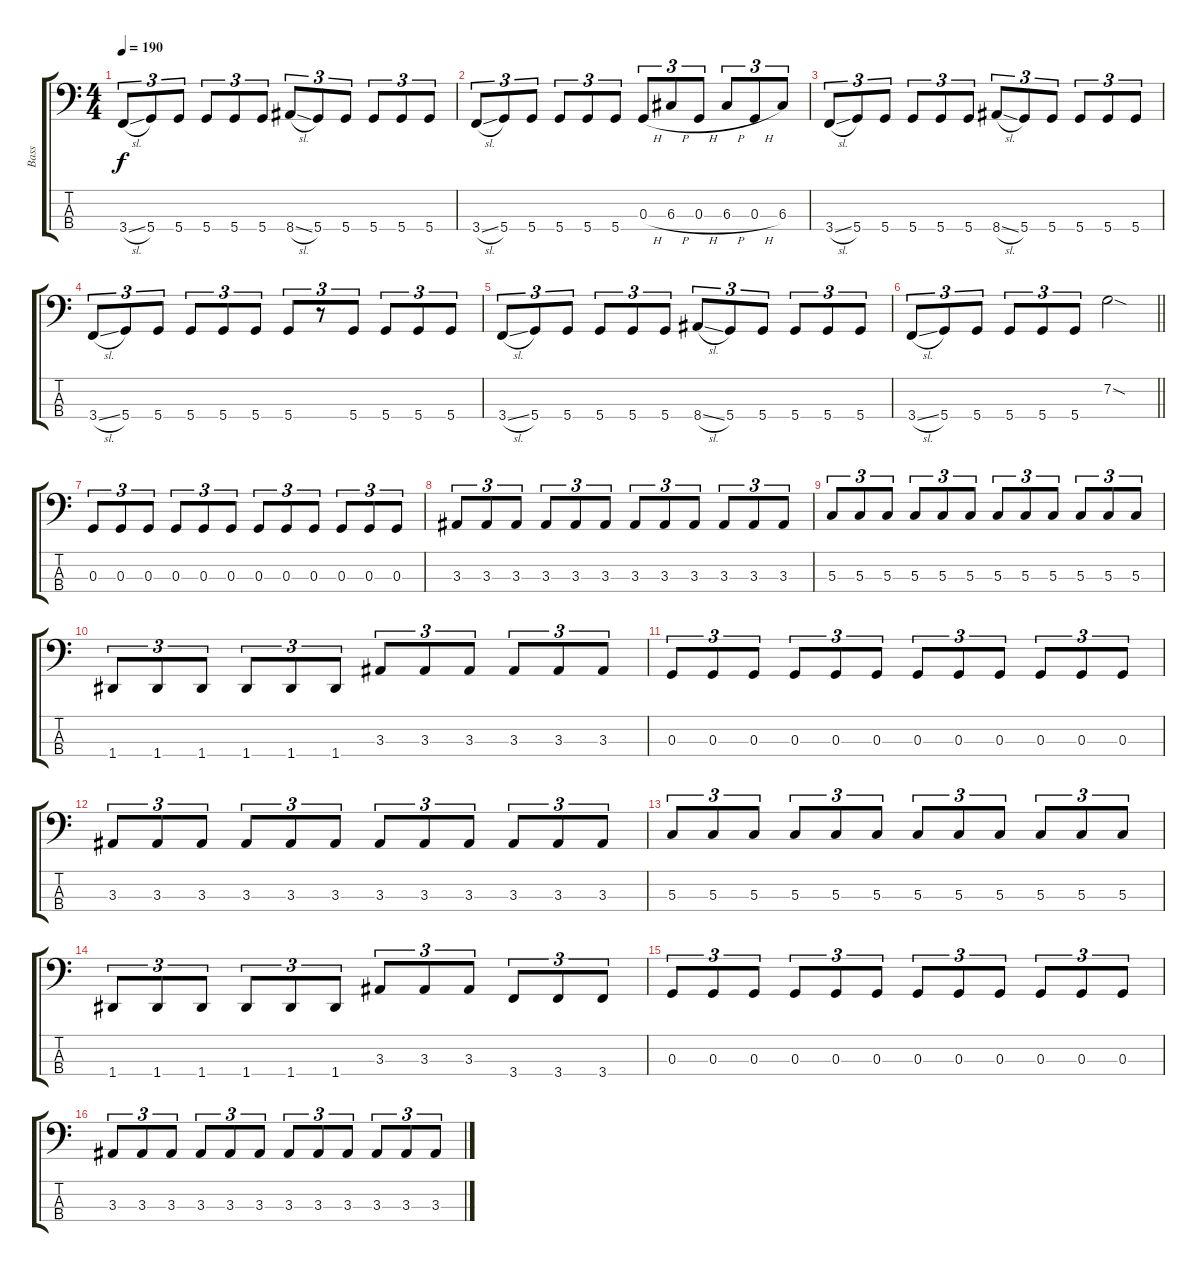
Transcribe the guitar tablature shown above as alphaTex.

\track ("Bass" "Bass") {instrument electricbassfinger}
\staff {score tabs}
\tuning (F2 C2 G1 D1) {hide}
\ts (4 4)
\tempo 190
\clef f4
\ks c
3.4{sl}.8{tu (3 2) dy f} 5.4.8{tu (3 2)} 5.4.8{tu (3 2)} 5.4.8{tu (3 2)} 5.4.8{tu (3 2)} 5.4.8{tu (3 2)} 8.4{sl}.8{tu (3 2)} 5.4.8{tu (3 2)} 5.4.8{tu (3 2)} 5.4.8{tu (3 2)} 5.4.8{tu (3 2)} 5.4.8{tu (3 2)} |
3.4{sl}.8{tu (3 2)} 5.4.8{tu (3 2)} 5.4.8{tu (3 2)} 5.4.8{tu (3 2)} 5.4.8{tu (3 2)} 5.4.8{tu (3 2)} 0.3{h}.8{tu (3 2)} 6.3{h}.8{tu (3 2)} 0.3{h}.8{tu (3 2)} 6.3{h}.8{tu (3 2)} 0.3{h}.8{tu (3 2)} 6.3.8{tu (3 2)} |
3.4{sl}.8{tu (3 2)} 5.4.8{tu (3 2)} 5.4.8{tu (3 2)} 5.4.8{tu (3 2)} 5.4.8{tu (3 2)} 5.4.8{tu (3 2)} 8.4{sl}.8{tu (3 2)} 5.4.8{tu (3 2)} 5.4.8{tu (3 2)} 5.4.8{tu (3 2)} 5.4.8{tu (3 2)} 5.4.8{tu (3 2)} |
3.4{sl}.8{tu (3 2)} 5.4.8{tu (3 2)} 5.4.8{tu (3 2)} 5.4.8{tu (3 2)} 5.4.8{tu (3 2)} 5.4.8{tu (3 2)} 5.4.8{tu (3 2)} r.8{tu (3 2)} 5.4.8{tu (3 2)} 5.4.8{tu (3 2)} 5.4.8{tu (3 2)} 5.4.8{tu (3 2)} |
3.4{sl}.8{tu (3 2)} 5.4.8{tu (3 2)} 5.4.8{tu (3 2)} 5.4.8{tu (3 2)} 5.4.8{tu (3 2)} 5.4.8{tu (3 2)} 8.4{sl}.8{tu (3 2)} 5.4.8{tu (3 2)} 5.4.8{tu (3 2)} 5.4.8{tu (3 2)} 5.4.8{tu (3 2)} 5.4.8{tu (3 2)} |
\barLineRight lightlight
3.4{sl}.8{tu (3 2)} 5.4.8{tu (3 2)} 5.4.8{tu (3 2)} 5.4.8{tu (3 2)} 5.4.8{tu (3 2)} 5.4.8{tu (3 2)} 7.2{sod}.2 |
0.3.8{tu (3 2)} 0.3.8{tu (3 2)} 0.3.8{tu (3 2)} 0.3.8{tu (3 2)} 0.3.8{tu (3 2)} 0.3.8{tu (3 2)} 0.3.8{tu (3 2)} 0.3.8{tu (3 2)} 0.3.8{tu (3 2)} 0.3.8{tu (3 2)} 0.3.8{tu (3 2)} 0.3.8{tu (3 2)} |
3.3.8{tu (3 2)} 3.3.8{tu (3 2)} 3.3.8{tu (3 2)} 3.3.8{tu (3 2)} 3.3.8{tu (3 2)} 3.3.8{tu (3 2)} 3.3.8{tu (3 2)} 3.3.8{tu (3 2)} 3.3.8{tu (3 2)} 3.3.8{tu (3 2)} 3.3.8{tu (3 2)} 3.3.8{tu (3 2)} |
5.3.8{tu (3 2)} 5.3.8{tu (3 2)} 5.3.8{tu (3 2)} 5.3.8{tu (3 2)} 5.3.8{tu (3 2)} 5.3.8{tu (3 2)} 5.3.8{tu (3 2)} 5.3.8{tu (3 2)} 5.3.8{tu (3 2)} 5.3.8{tu (3 2)} 5.3.8{tu (3 2)} 5.3.8{tu (3 2)} |
1.4.8{tu (3 2)} 1.4.8{tu (3 2)} 1.4.8{tu (3 2)} 1.4.8{tu (3 2)} 1.4.8{tu (3 2)} 1.4.8{tu (3 2)} 3.3.8{tu (3 2)} 3.3.8{tu (3 2)} 3.3.8{tu (3 2)} 3.3.8{tu (3 2)} 3.3.8{tu (3 2)} 3.3.8{tu (3 2)} |
0.3.8{tu (3 2)} 0.3.8{tu (3 2)} 0.3.8{tu (3 2)} 0.3.8{tu (3 2)} 0.3.8{tu (3 2)} 0.3.8{tu (3 2)} 0.3.8{tu (3 2)} 0.3.8{tu (3 2)} 0.3.8{tu (3 2)} 0.3.8{tu (3 2)} 0.3.8{tu (3 2)} 0.3.8{tu (3 2)} |
3.3.8{tu (3 2)} 3.3.8{tu (3 2)} 3.3.8{tu (3 2)} 3.3.8{tu (3 2)} 3.3.8{tu (3 2)} 3.3.8{tu (3 2)} 3.3.8{tu (3 2)} 3.3.8{tu (3 2)} 3.3.8{tu (3 2)} 3.3.8{tu (3 2)} 3.3.8{tu (3 2)} 3.3.8{tu (3 2)} |
5.3.8{tu (3 2)} 5.3.8{tu (3 2)} 5.3.8{tu (3 2)} 5.3.8{tu (3 2)} 5.3.8{tu (3 2)} 5.3.8{tu (3 2)} 5.3.8{tu (3 2)} 5.3.8{tu (3 2)} 5.3.8{tu (3 2)} 5.3.8{tu (3 2)} 5.3.8{tu (3 2)} 5.3.8{tu (3 2)} |
1.4.8{tu (3 2)} 1.4.8{tu (3 2)} 1.4.8{tu (3 2)} 1.4.8{tu (3 2)} 1.4.8{tu (3 2)} 1.4.8{tu (3 2)} 3.3.8{tu (3 2)} 3.3.8{tu (3 2)} 3.3.8{tu (3 2)} 3.4.8{tu (3 2)} 3.4.8{tu (3 2)} 3.4.8{tu (3 2)} |
0.3.8{tu (3 2)} 0.3.8{tu (3 2)} 0.3.8{tu (3 2)} 0.3.8{tu (3 2)} 0.3.8{tu (3 2)} 0.3.8{tu (3 2)} 0.3.8{tu (3 2)} 0.3.8{tu (3 2)} 0.3.8{tu (3 2)} 0.3.8{tu (3 2)} 0.3.8{tu (3 2)} 0.3.8{tu (3 2)} |
3.3.8{tu (3 2)} 3.3.8{tu (3 2)} 3.3.8{tu (3 2)} 3.3.8{tu (3 2)} 3.3.8{tu (3 2)} 3.3.8{tu (3 2)} 3.3.8{tu (3 2)} 3.3.8{tu (3 2)} 3.3.8{tu (3 2)} 3.3.8{tu (3 2)} 3.3.8{tu (3 2)} 3.3.8{tu (3 2)}
